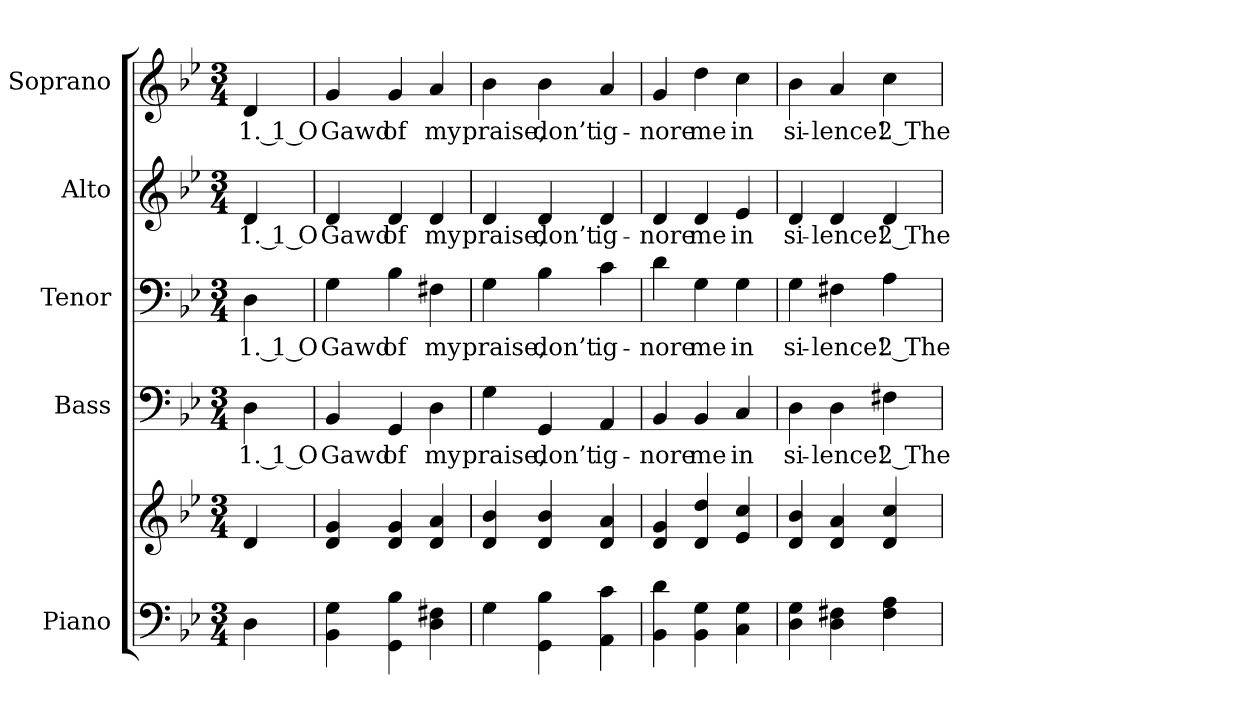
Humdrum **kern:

**kern	**kern	**kern	**text	**kern	**text	**kern	**text	**kern	**text
*part5	*part5	*part4	*part4	*part3	*part3	*part2	*part2	*part1	*part1
*staff6	*staff5	*staff4	*staff4	*staff3	*staff3	*staff2	*staff2	*staff1	*staff1
*I"Piano	*	*I"Bass	*	*I"Tenor	*	*I"Alto	*	*I"Soprano	*
*I'Pno.	*	*I'B.	*	*I'T.	*	*I'A.	*	*I'S.	*
!!LO:PB:g=z
*clefF4	*clefG2	*clefF4	*	*clefF4	*	*clefG2	*	*clefG2	*
*k[b-e-]	*k[b-e-]	*k[b-e-]	*	*k[b-e-]	*	*k[b-e-]	*	*k[b-e-]	*
*B-:	*B-:	*B-:	*	*B-:	*	*B-:	*	*B-:	*
*M3/4	*M3/4	*M3/4	*	*M3/4	*	*M3/4	*	*M3/4	*
*MM135	*MM135	*MM135	*	*MM135	*	*MM135	*	*MM135	*
=	=	=	=	=	=	=	=	=	=
!	!	!	!LO:LY:b:color=#000000	!	!	!	!	!	!
!	!	!	!	!	!LO:LY:b:color=#000000	!	!	!	!
!	!	!	!	!	!	!	!LO:LY:b:color=#000000	!	!
!	!	!	!	!	!	!	!	!	!LO:LY:b:color=#000000
4Di\	4di/	4Di\	1. 1 O	4Di\	1. 1 O	4di/	1. 1 O	4di/	1. 1 O
=1	=1	=1	=1	=1	=1	=1	=1	=1	=1
!	!	!	!LO:LY:b:color=#000000	!	!	!	!	!	!
!	!	!	!	!	!LO:LY:b:color=#000000	!	!	!	!
!	!	!	!	!	!	!	!LO:LY:b:color=#000000	!	!
!	!	!	!	!	!	!	!	!	!LO:LY:b:color=#000000
4BB-i\ 4Gi	4di/ 4gi	4BB-i/	Gawd	4Gi\	Gawd	4di/	Gawd	4gi/	Gawd
!	!	!	!LO:LY:b:color=#000000	!	!	!	!	!	!
!	!	!	!	!	!LO:LY:b:color=#000000	!	!	!	!
!	!	!	!	!	!	!	!LO:LY:b:color=#000000	!	!
!	!	!	!	!	!	!	!	!	!LO:LY:b:color=#000000
4GGi\ 4B-i	4di/ 4gi	4GGi/	of	4B-i\	of	4di/	of	4gi/	of
!	!	!	!LO:LY:b:color=#000000	!	!	!	!	!	!
!	!	!	!	!	!LO:LY:b:color=#000000	!	!	!	!
!	!	!	!	!	!	!	!LO:LY:b:color=#000000	!	!
!	!	!	!	!	!	!	!	!	!LO:LY:b:color=#000000
4Di\ 4F#Xi	4di/ 4ai	4Di\	my	4F#Xi\	my	4di/	my	4ai/	my
=2	=2	=2	=2	=2	=2	=2	=2	=2	=2
!	!	!	!LO:LY:b:color=#000000	!	!	!	!	!	!
!	!	!	!	!	!LO:LY:b:color=#000000	!	!	!	!
!	!	!	!	!	!	!	!LO:LY:b:color=#000000	!	!
!	!	!	!	!	!	!	!	!	!LO:LY:b:color=#000000
4Gi\	4di/ 4b-i	4Gi\	praise,	4Gi\	praise,	4di/	praise,	4b-i\	praise,
!	!	!	!LO:LY:b:color=#000000	!	!	!	!	!	!
!	!	!	!	!	!LO:LY:b:color=#000000	!	!	!	!
!	!	!	!	!	!	!	!LO:LY:b:color=#000000	!	!
!	!	!	!	!	!	!	!	!	!LO:LY:b:color=#000000
4GGi\ 4B-i	4di/ 4b-i	4GGi/	don’t	4B-i\	don’t	4di/	don’t	4b-i\	don’t
!	!	!	!LO:LY:b:color=#000000	!	!	!	!	!	!
!	!	!	!	!	!LO:LY:b:color=#000000	!	!	!	!
!	!	!	!	!	!	!	!LO:LY:b:color=#000000	!	!
!	!	!	!	!	!	!	!	!	!LO:LY:b:color=#000000
4AAi\ 4ci	4di/ 4ai	4AAi/	ig-	4ci\	ig-	4di/	ig-	4ai/	ig-
=3	=3	=3	=3	=3	=3	=3	=3	=3	=3
!	!	!	!LO:LY:b:color=#000000	!	!	!	!	!	!
!	!	!	!	!	!LO:LY:b:color=#000000	!	!	!	!
!	!	!	!	!	!	!	!LO:LY:b:color=#000000	!	!
!	!	!	!	!	!	!	!	!	!LO:LY:b:color=#000000
4BB-i\ 4di	4di/ 4gi	4BB-i/	-nore	4di\	-nore	4di/	-nore	4gi/	-nore
!	!	!	!LO:LY:b:color=#000000	!	!	!	!	!	!
!	!	!	!	!	!LO:LY:b:color=#000000	!	!	!	!
!	!	!	!	!	!	!	!LO:LY:b:color=#000000	!	!
!	!	!	!	!	!	!	!	!	!LO:LY:b:color=#000000
4BB-i\ 4Gi	4di/ 4ddi	4BB-i/	me	4Gi\	me	4di/	me	4ddi\	me
!	!	!	!LO:LY:b:color=#000000	!	!	!	!	!	!
!	!	!	!	!	!LO:LY:b:color=#000000	!	!	!	!
!	!	!	!	!	!	!	!LO:LY:b:color=#000000	!	!
!	!	!	!	!	!	!	!	!	!LO:LY:b:color=#000000
4Ci\ 4Gi	4e-i/ 4cci	4Ci/	in	4Gi\	in	4e-i/	in	4cci\	in
=4	=4	=4	=4	=4	=4	=4	=4	=4	=4
!	!	!	!LO:LY:b:color=#000000	!	!	!	!	!	!
!	!	!	!	!	!LO:LY:b:color=#000000	!	!	!	!
!	!	!	!	!	!	!	!LO:LY:b:color=#000000	!	!
!	!	!	!	!	!	!	!	!	!LO:LY:b:color=#000000
4Di\ 4Gi	4di/ 4b-i	4Di\	si-	4Gi\	si-	4di/	si-	4b-i\	si-
!	!	!	!LO:LY:b:color=#000000	!	!	!	!	!	!
!	!	!	!	!	!LO:LY:b:color=#000000	!	!	!	!
!	!	!	!	!	!	!	!LO:LY:b:color=#000000	!	!
!	!	!	!	!	!	!	!	!	!LO:LY:b:color=#000000
4Di\ 4F#Xi	4di/ 4ai	4Di\	-lence!	4F#Xi\	-lence!	4di/	-lence!	4ai/	-lence!
!	!	!	!LO:LY:b:color=#000000	!	!	!	!	!	!
!	!	!	!	!	!LO:LY:b:color=#000000	!	!	!	!
!	!	!	!	!	!	!	!LO:LY:b:color=#000000	!	!
!	!	!	!	!	!	!	!	!	!LO:LY:b:color=#000000
4F#i\ 4Ai	4di/ 4cci	4F#Xi\	2 The	4Ai\	2 The	4di/	2 The	4cci\	2 The
=	=	=	=	=	=	=	=	=	=
*-	*-	*-	*-	*-	*-	*-	*-	*-	*-
